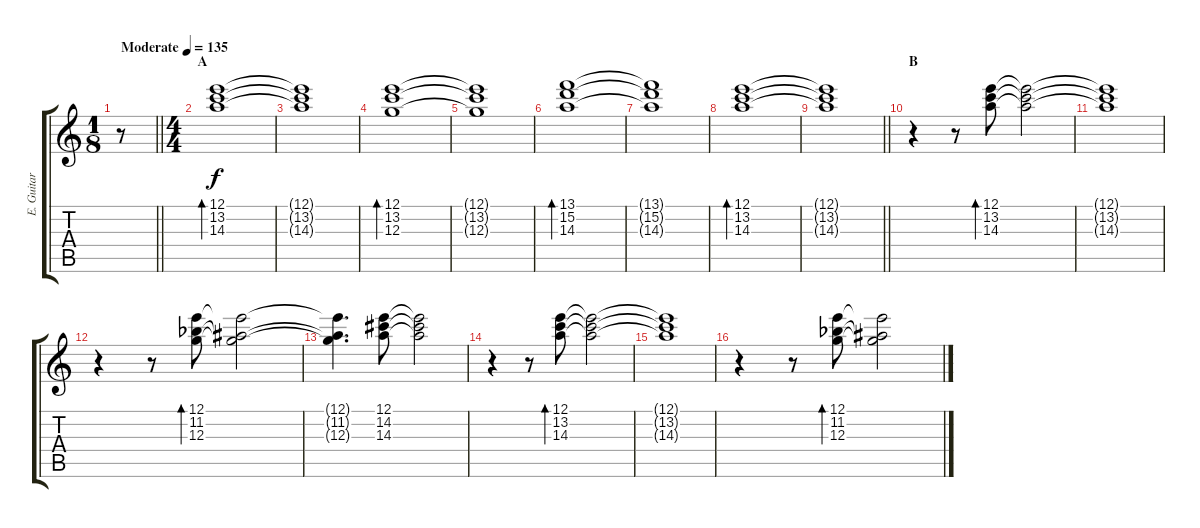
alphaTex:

\track ("E. Guitar I" "E. Guitar ") {instrument electricguitarclean}
\staff {score tabs}
\tuning (E4 B3 G3 D3 A2 E2) {hide}
\ts (1 8)
\tempo (135 "Moderate")
\clef g2
\barLineRight lightlight
\ks c
r.8{dy f instrument electricguitarclean} |
\ts (4 4)
\section ("" "A")
(12.1 13.2 14.3).1{bd 120} |
(12.1{t} 13.2{t} 14.3{t}).1 |
(12.1 13.2 12.3).1{bd 120} |
(12.1{t} 13.2{t} 12.3{t}).1 |
(13.1 15.2 14.3).1{bd 120} |
(13.1{t} 15.2{t} 14.3{t}).1 |
(12.1 13.2 14.3).1{bd 120} |
\barLineRight lightlight
(12.1{t} 13.2{t} 14.3{t}).1 |
\section ("" "B")
r.4 r.8 (12.1 13.2 14.3).8{bd 120} (12.1{t} 13.2{t} 14.3{t}).2 |
(12.1{t} 13.2{t} 14.3{t}).1 |
r.4 r.8 (12.1 11.2{acc b} 12.3).8{bd 120} (12.1{t} 11.2{t} 12.3{t}).2 |
(12.1{t} 11.2{t} 12.3{t}).4{d} (12.1 14.2 14.3).8 (12.1{t} 14.2{t} 14.3{t}).2 |
r.4 r.8 (12.1 13.2 14.3).8{bd 120} (12.1{t} 13.2{t} 14.3{t}).2 |
(12.1{t} 13.2{t} 14.3{t}).1 |
r.4 r.8 (12.1 11.2{acc b} 12.3).8{bd 120} (12.1{t} 11.2{t} 12.3{t}).2
